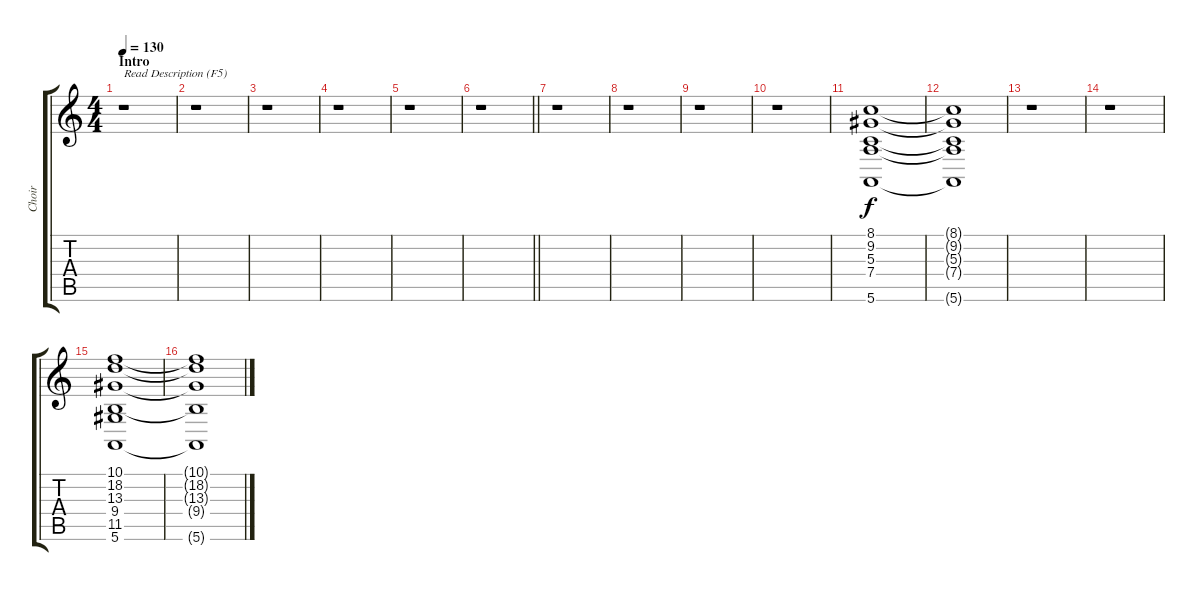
\track ("Choir" "Choir") {instrument choiraahs}
\staff {score tabs}
\tuning (E4 B3 G3 D3 A2 E2) {hide}
\ts (4 4)
\section ("" "Intro")
\tempo 130
\clef g2
\ks c
r.1{txt "Read Description (F5)" dy f instrument choiraahs} |
r.1 |
r.1 |
r.1 |
r.1 |
\barLineRight lightlight
r.1 |
r.1 |
r.1 |
r.1 |
r.1 |
(8.1 9.2 5.3 7.4 5.6).1 |
(8.1{t} 9.2{t} 5.3{t} 7.4{t} 5.6{t}).1 |
r.1 |
r.1 |
(10.1 18.2 13.3 9.4 11.5 5.6).1 |
(10.1{t} 18.2{t} 13.3{t} 9.4{t} 5.6{t}).1
